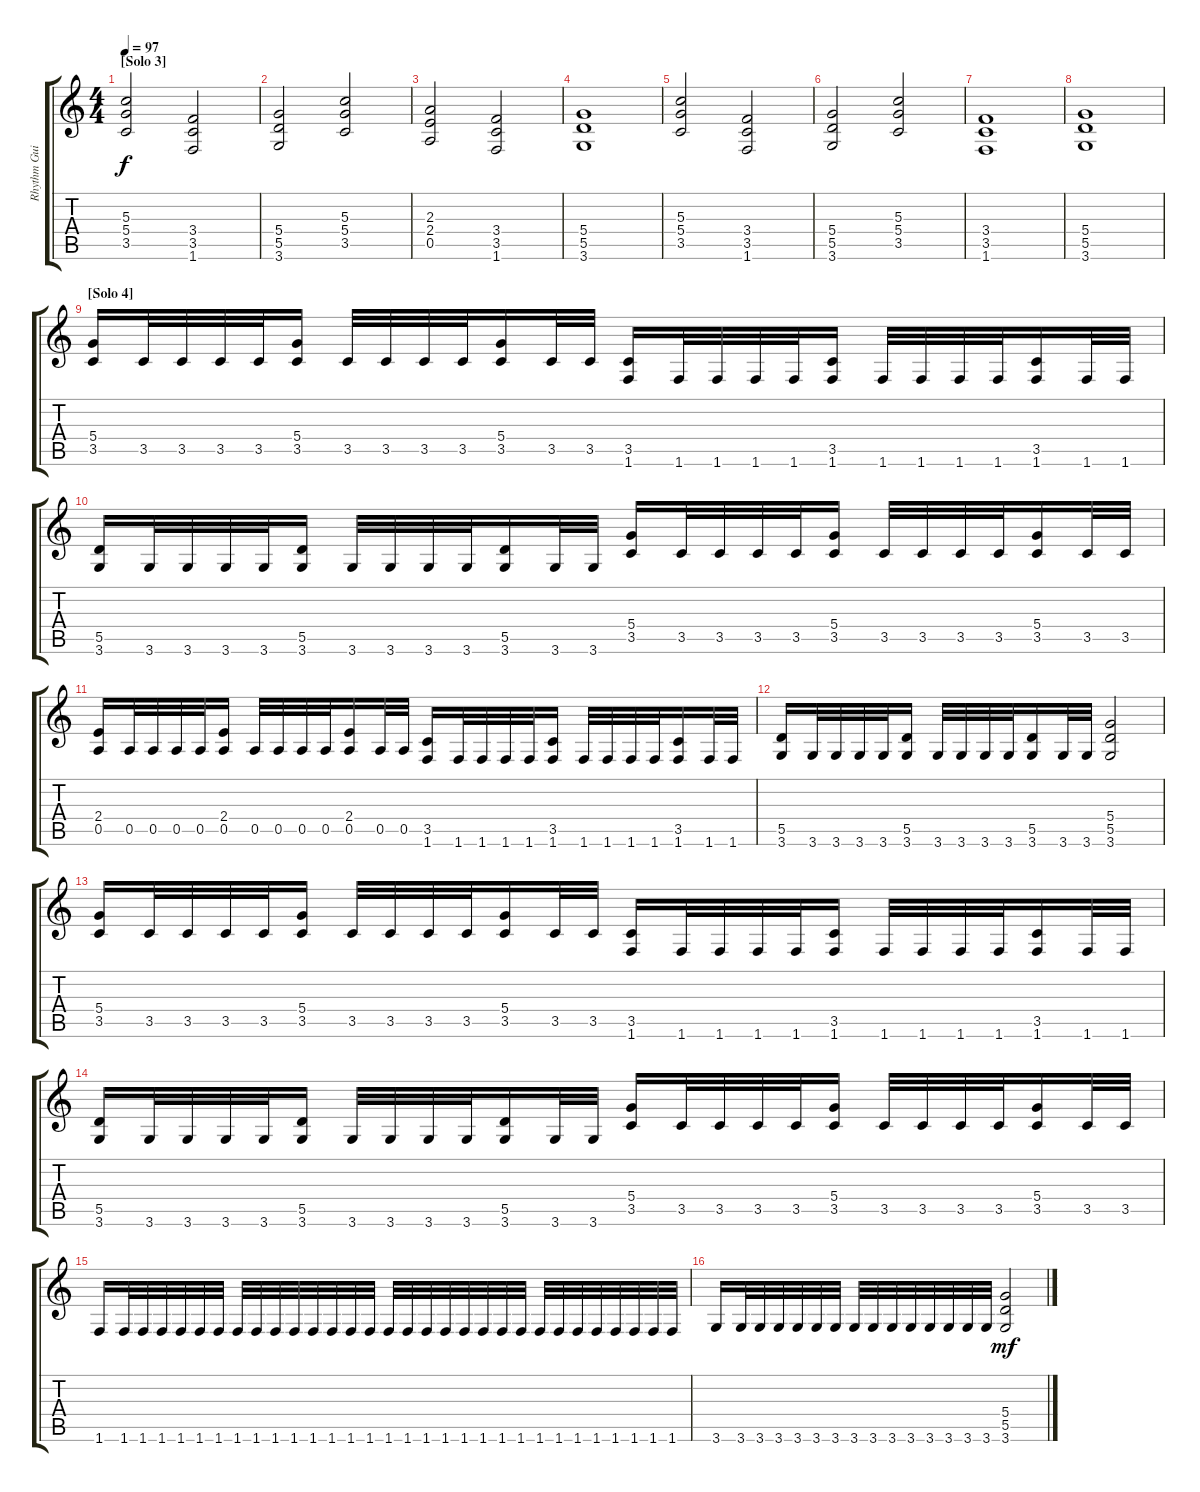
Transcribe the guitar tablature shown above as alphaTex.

\track ("Rhythm Guitar 2" "Rhythm Gui") {instrument overdrivenguitar}
\staff {score tabs}
\tuning (E4 B3 G3 D3 A2 E2) {hide}
\ts (4 4)
\section ("" "[Solo 3]")
\tempo 97
\clef g2
\ks c
(5.3 5.4 3.5).2{dy f} (3.4 3.5 1.6).2 |
(5.4 5.5 3.6).2 (5.3 5.4 3.5).2 |
(2.3 2.4 0.5).2 (3.4 3.5 1.6).2 |
(5.4 5.5 3.6).1 |
(5.3 5.4 3.5).2 (3.4 3.5 1.6).2 |
(5.4 5.5 3.6).2 (5.3 5.4 3.5).2 |
(3.4 3.5 1.6).1 |
(5.4 5.5 3.6).1 |
\section ("" "[Solo 4]")
(5.4 3.5).16 3.5.32 3.5.32 3.5.32 3.5.32 (5.4 3.5).16 3.5.32 3.5.32 3.5.32 3.5.32 (5.4 3.5).16 3.5.32 3.5.32 (3.5 1.6).16 1.6.32 1.6.32 1.6.32 1.6.32 (3.5 1.6).16 1.6.32 1.6.32 1.6.32 1.6.32 (3.5 1.6).16 1.6.32 1.6.32 |
(5.5 3.6).16 3.6.32 3.6.32 3.6.32 3.6.32 (5.5 3.6).16 3.6.32 3.6.32 3.6.32 3.6.32 (5.5 3.6).16 3.6.32 3.6.32 (5.4 3.5).16 3.5.32 3.5.32 3.5.32 3.5.32 (5.4 3.5).16 3.5.32 3.5.32 3.5.32 3.5.32 (5.4 3.5).16 3.5.32 3.5.32 |
(2.4 0.5).16 0.5.32 0.5.32 0.5.32 0.5.32 (2.4 0.5).16 0.5.32 0.5.32 0.5.32 0.5.32 (2.4 0.5).16 0.5.32 0.5.32 (3.5 1.6).16 1.6.32 1.6.32 1.6.32 1.6.32 (3.5 1.6).16 1.6.32 1.6.32 1.6.32 1.6.32 (3.5 1.6).16 1.6.32 1.6.32 |
(5.5 3.6).16 3.6.32 3.6.32 3.6.32 3.6.32 (5.5 3.6).16 3.6.32 3.6.32 3.6.32 3.6.32 (5.5 3.6).16 3.6.32 3.6.32 (5.4 5.5 3.6).2 |
(5.4 3.5).16 3.5.32 3.5.32 3.5.32 3.5.32 (5.4 3.5).16 3.5.32 3.5.32 3.5.32 3.5.32 (5.4 3.5).16 3.5.32 3.5.32 (3.5 1.6).16 1.6.32 1.6.32 1.6.32 1.6.32 (3.5 1.6).16 1.6.32 1.6.32 1.6.32 1.6.32 (3.5 1.6).16 1.6.32 1.6.32 |
(5.5 3.6).16 3.6.32 3.6.32 3.6.32 3.6.32 (5.5 3.6).16 3.6.32 3.6.32 3.6.32 3.6.32 (5.5 3.6).16 3.6.32 3.6.32 (5.4 3.5).16 3.5.32 3.5.32 3.5.32 3.5.32 (5.4 3.5).16 3.5.32 3.5.32 3.5.32 3.5.32 (5.4 3.5).16 3.5.32 3.5.32 |
1.6.16 1.6.32 1.6.32 1.6.32 1.6.32 1.6.32 1.6.32 1.6.32 1.6.32 1.6.32 1.6.32 1.6.32 1.6.32 1.6.32 1.6.32 1.6.32 1.6.32 1.6.32 1.6.32 1.6.32 1.6.32 1.6.32 1.6.32 1.6.32 1.6.32 1.6.32 1.6.32 1.6.32 1.6.32 1.6.32 1.6.32 |
3.6.16 3.6.32 3.6.32 3.6.32 3.6.32 3.6.32 3.6.32 3.6.32 3.6.32 3.6.32 3.6.32 3.6.32 3.6.32 3.6.32 3.6.32 (5.4 5.5 3.6).2{dy mf}
